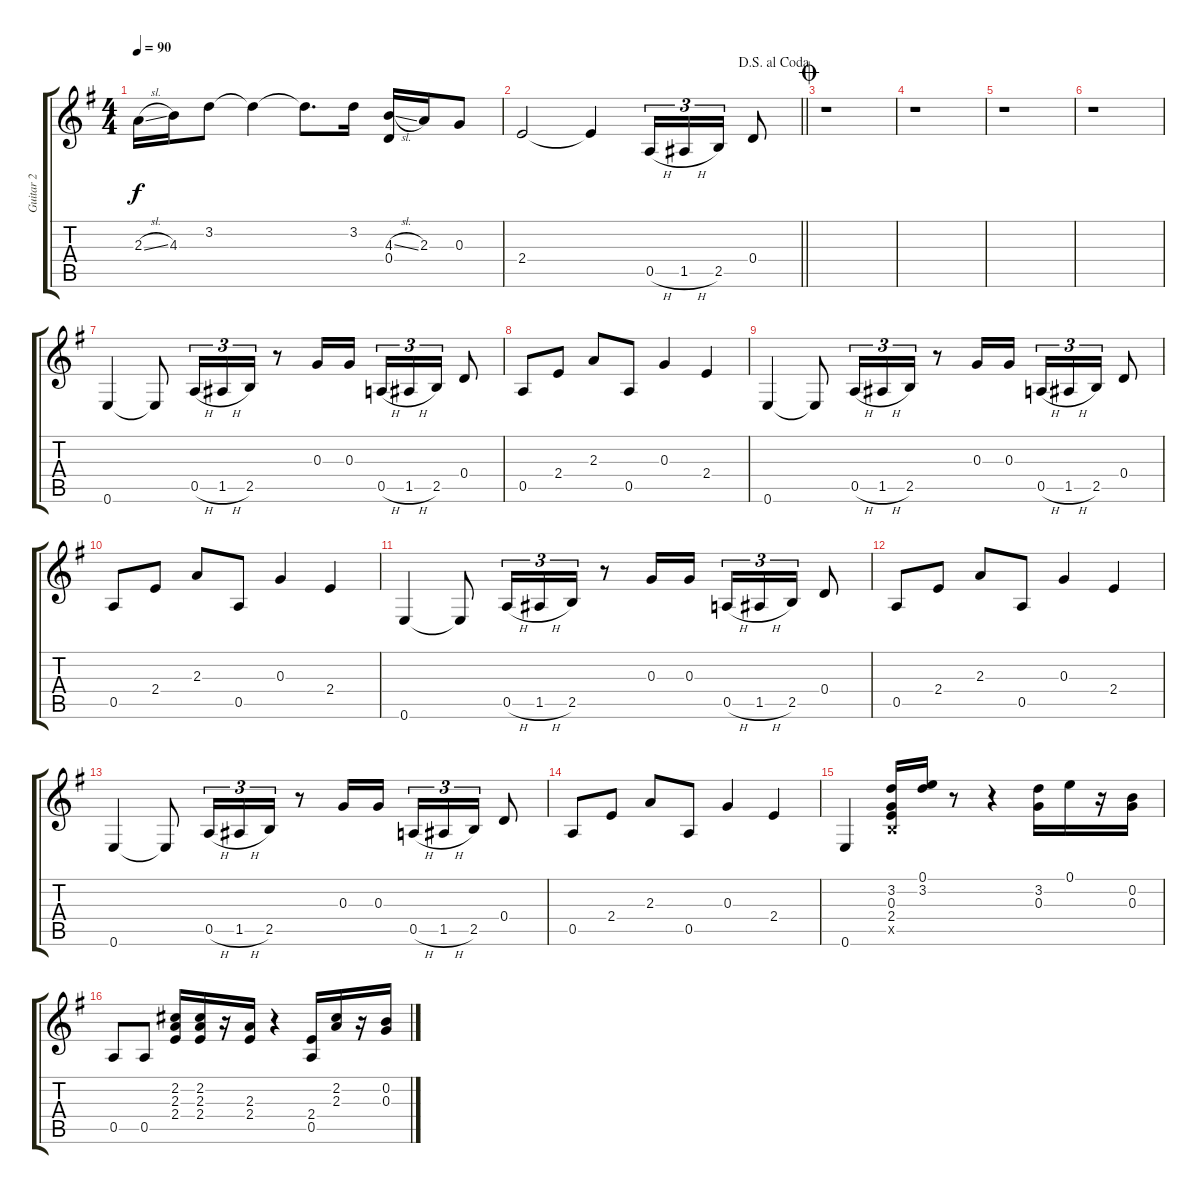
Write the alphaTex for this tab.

\track ("Guitar 2" "Guitar 2") {instrument overdrivenguitar}
\staff {score tabs}
\tuning (E4 B3 G3 D3 A2 E2) {hide}
\ts (4 4)
\tempo 90
\clef g2
\ks g
2.3{sl}.16{dy f} 4.3.16 3.2.8 3.2{t}.4 3.2{t}.8{d} 3.2.16 (4.3{sl} 0.4).16 2.3.16 0.3.8 |
\jump dalsegnoalcoda
\barLineRight lightlight
2.4.2 2.4{t}.4 0.5{h}.16{tu (3 2)} 1.5{h}.16{tu (3 2)} 2.5.16{tu (3 2)} 0.4.8 |
\jump coda
r.1 |
r.1 |
r.1 |
r.1 |
0.6.4 0.6{t}.8 0.5{h}.16{tu (3 2)} 1.5{h}.16{tu (3 2)} 2.5.16{tu (3 2)} r.8 0.3.16 0.3.16 0.5{h}.16{tu (3 2)} 1.5{h}.16{tu (3 2)} 2.5.16{tu (3 2)} 0.4.8 |
0.5.8 2.4.8 2.3.8 0.5.8 0.3.4 2.4.4 |
0.6.4 0.6{t}.8 0.5{h}.16{tu (3 2)} 1.5{h}.16{tu (3 2)} 2.5.16{tu (3 2)} r.8 0.3.16 0.3.16 0.5{h}.16{tu (3 2)} 1.5{h}.16{tu (3 2)} 2.5.16{tu (3 2)} 0.4.8 |
0.5.8 2.4.8 2.3.8 0.5.8 0.3.4 2.4.4 |
0.6.4 0.6{t}.8 0.5{h}.16{tu (3 2)} 1.5{h}.16{tu (3 2)} 2.5.16{tu (3 2)} r.8 0.3.16 0.3.16 0.5{h}.16{tu (3 2)} 1.5{h}.16{tu (3 2)} 2.5.16{tu (3 2)} 0.4.8 |
0.5.8 2.4.8 2.3.8 0.5.8 0.3.4 2.4.4 |
0.6.4 0.6{t}.8 0.5{h}.16{tu (3 2)} 1.5{h}.16{tu (3 2)} 2.5.16{tu (3 2)} r.8 0.3.16 0.3.16 0.5{h}.16{tu (3 2)} 1.5{h}.16{tu (3 2)} 2.5.16{tu (3 2)} 0.4.8 |
0.5.8 2.4.8 2.3.8 0.5.8 0.3.4 2.4.4 |
0.6.4 (3.2 0.3 2.4 2.5{x}).16 (0.1 3.2).16 r.8 r.4 (3.2 0.3).16 0.1.16 r.16 (0.2 0.3).16 |
0.5.8 0.5.8 (2.2 2.3 2.4).16 (2.2 2.3 2.4).16 r.16 (2.3 2.4).16 r.4 (2.4 0.5).16 (2.2 2.3).16 r.16 (0.2 0.3).16
